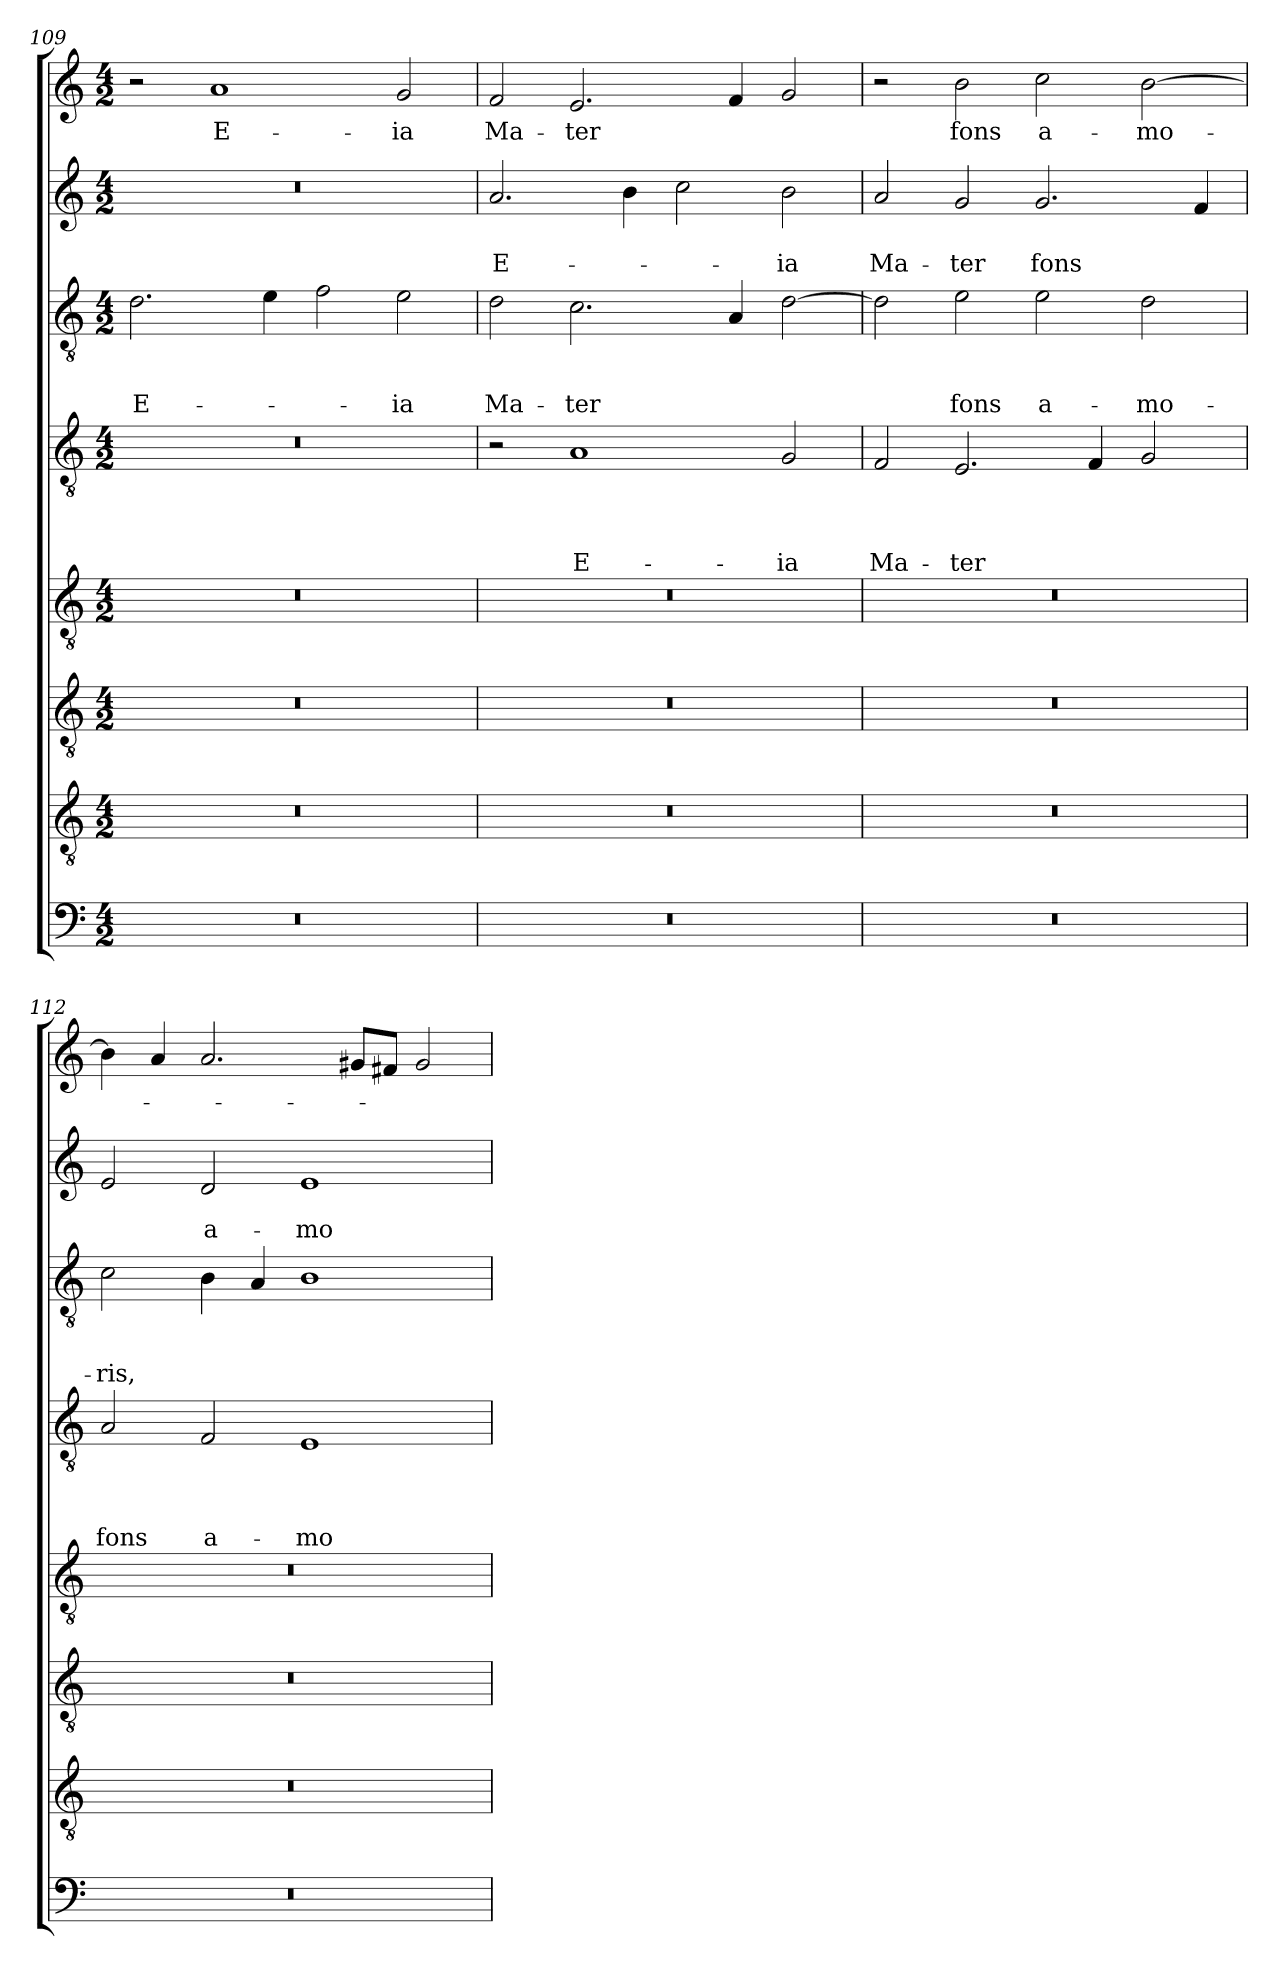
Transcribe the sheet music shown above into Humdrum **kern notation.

**kern	**kern	**kern	**kern	**kern	**text	**text	**text	**text	**kern	**text	**text	**text	**kern	**text	**text	**kern	**text
*part8	*part7	*part6	*part5	*part4	*part4	*part4	*part4	*part4	*part3	*part3	*part3	*part3	*part2	*part2	*part2	*part1	*part1
*staff8	*staff7	*staff6	*staff5	*staff4	*staff4	*staff4	*staff4	*staff4	*staff3	*staff3	*staff3	*staff3	*staff2	*staff2	*staff2	*staff1	*staff1
!!LO:PB:g=z
*clefF4	*clefGv2	*clefGv2	*clefGv2	*clefGv2	*	*	*	*	*clefGv2	*	*	*	*clefG2	*	*	*clefG2	*
*k[]	*k[]	*k[]	*k[]	*k[]	*	*	*	*	*k[]	*	*	*	*k[]	*	*	*k[]	*
*a:	*a:	*a:	*a:	*a:	*	*	*	*	*a:	*	*	*	*a:	*	*	*a:	*
*M4/2	*M4/2	*M4/2	*M4/2	*M4/2	*	*	*	*	*M4/2	*	*	*	*M4/2	*	*	*M4/2	*
=109	=109	=109	=109	=109	=109	=109	=109	=109	=109	=109	=109	=109	=109	=109	=109	=109	=109
!	!	!	!	!	!	!	!	!	!	!	!	!LO:LY:b	!	!	!	!	!
0r	0r	0r	0r	0r	.	.	.	.	2.d\	.	.	E-	0r	.	.	2r	.
!	!	!	!	!	!	!	!	!	!	!	!	!	!	!	!	!	!LO:LY:b
.	.	.	.	.	.	.	.	.	.	.	.	.	.	.	.	1a	E-
.	.	.	.	.	.	.	.	.	4e\	.	.	.	.	.	.	.	.
.	.	.	.	.	.	.	.	.	2f\	.	.	.	.	.	.	.	.
!	!	!	!	!	!	!	!	!	!	!	!	!LO:LY:b	!	!	!	!	!LO:LY:b
.	.	.	.	.	.	.	.	.	2e\	.	.	-ia	.	.	.	2g/	-ia
=110	=110	=110	=110	=110	=110	=110	=110	=110	=110	=110	=110	=110	=110	=110	=110	=110	=110
!	!	!	!	!	!	!	!	!	!	!	!	!LO:LY:b	!	!	!LO:LY:b	!	!LO:LY:b
0r	0r	0r	0r	2r	.	.	.	.	2d\	.	.	Ma-	2.a/	.	E-	2f/	Ma-
!	!	!	!	!	!	!	!	!LO:LY:b	!	!	!	!LO:LY:b	!	!	!	!	!LO:LY:b
.	.	.	.	1A	.	.	.	E-	2.c\	.	.	-ter	.	.	.	2.e/	-ter
.	.	.	.	.	.	.	.	.	.	.	.	.	4b\	.	.	.	.
.	.	.	.	.	.	.	.	.	.	.	.	.	2cc\	.	.	.	.
.	.	.	.	.	.	.	.	.	4A/	.	.	.	.	.	.	4f/	.
!	!	!	!	!	!	!	!	!LO:LY:b	!	!	!	!	!	!	!LO:LY:b	!	!
.	.	.	.	2G/	.	.	.	-ia	[2d\	.	.	.	2b\	.	-ia	2g/	.
=111	=111	=111	=111	=111	=111	=111	=111	=111	=111	=111	=111	=111	=111	=111	=111	=111	=111
!	!	!	!	!	!	!	!	!LO:LY:b	!	!	!	!	!	!	!LO:LY:b	!	!
0r	0r	0r	0r	2F/	.	.	.	Ma-	2d\]	.	.	.	2a/	.	Ma-	2r	.
!	!	!	!	!	!	!	!	!LO:LY:b	!	!	!	!LO:LY:b	!	!	!LO:LY:b	!	!LO:LY:b
.	.	.	.	2.E/	.	.	.	-ter	2e\	.	.	fons	2g/	.	-ter	2b\	fons
!	!	!	!	!	!	!	!	!	!	!	!	!LO:LY:b	!	!	!LO:LY:b	!	!LO:LY:b
.	.	.	.	.	.	.	.	.	2e\	.	.	a-	2.g/	.	fons	2cc\	a-
.	.	.	.	4F/	.	.	.	.	.	.	.	.	.	.	.	.	.
!	!	!	!	!	!	!	!	!	!	!	!	!LO:LY:b	!	!	!	!	!LO:LY:b
.	.	.	.	2G/	.	.	.	.	2d\	.	.	-mo-	.	.	.	[2b\	-mo-
.	.	.	.	.	.	.	.	.	.	.	.	.	4f/	.	.	.	.
=112	=112	=112	=112	=112	=112	=112	=112	=112	=112	=112	=112	=112	=112	=112	=112	=112	=112
!	!	!	!	!	!	!	!	!LO:LY:b	!	!	!	!LO:LY:b	!	!	!	!	!
0r	0r	0r	0r	2A/	.	.	.	fons	2c\	.	.	-ris,	2e/	.	.	4b\]	.
.	.	.	.	.	.	.	.	.	.	.	.	.	.	.	.	4a/	.
!	!	!	!	!	!	!	!	!LO:LY:b	!	!	!	!	!	!	!LO:LY:b	!	!
.	.	.	.	2F/	.	.	.	a-	4B\	.	.	.	2d/	.	a-	2.a/	.
.	.	.	.	.	.	.	.	.	4A/	.	.	.	.	.	.	.	.
!	!	!	!	!	!	!	!	!LO:LY:b	!	!	!	!	!	!	!LO:LY:b	!	!
.	.	.	.	1E	.	.	.	-mo-	1B	.	.	.	1e	.	-mo-	.	.
.	.	.	.	.	.	.	.	.	.	.	.	.	.	.	.	8g#X/L	.
.	.	.	.	.	.	.	.	.	.	.	.	.	.	.	.	8f#X/J	.
.	.	.	.	.	.	.	.	.	.	.	.	.	.	.	.	2g#/	.
=	=	=	=	=	=	=	=	=	=	=	=	=	=	=	=	=	=
*-	*-	*-	*-	*-	*-	*-	*-	*-	*-	*-	*-	*-	*-	*-	*-	*-	*-
